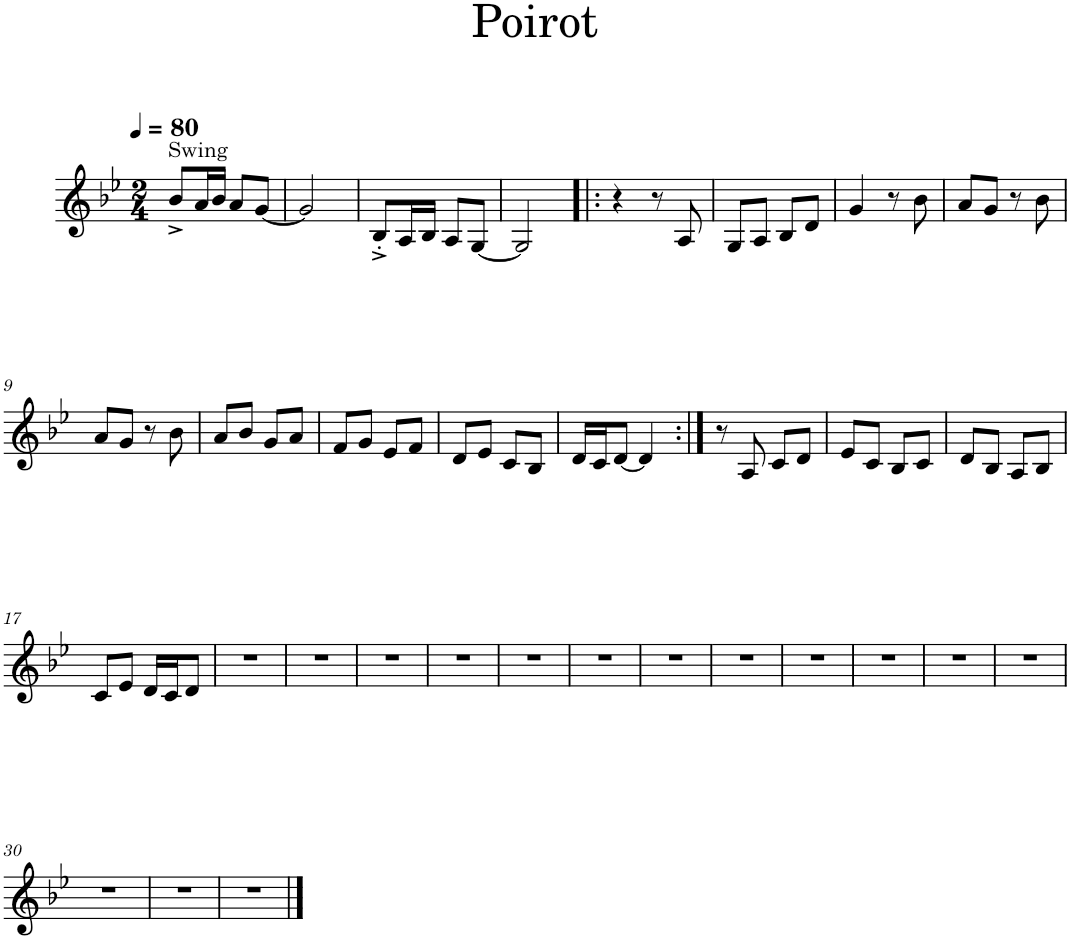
**kern
*part1
*staff1
*I"Piano
*I'Pno.
*clefG2
*k[b-e-]
*M2/4
*MM80
=1
!LO:TX:a:t=Swing
8b-^/L
16a/L
16b-/JJ
8a/L
[8g/J
=2
2g/]
=3
8B-'^/L
16A/L
16B-/JJ
8A/L
[8G/J
=4
2G/]
=5!|:
4r
8r
8A/
=6
8G/L
8A/J
8B-/L
8d/J
=7
4g/
8r
8b-\
=8
8a/L
8g/J
8r
8b-\
!!LO:LB:g=z
=9
8a/L
8g/J
8r
8b-\
=10
8a/L
8b-/J
8g/L
8a/J
=11
8f/L
8g/J
8e-/L
8f/J
=12
8d/L
8e-/J
8c/L
8B-/J
=13
16d/LL
16c/J
[8d/J
4d/]
=14:|!
8r
8A/
8c/L
8d/J
=15
8e-/L
8c/J
8B-/L
8c/J
=16
8d/L
8B-/J
8A/L
8B-/J
!!LO:LB:g=z
=17
8c/L
8e-/J
16d/LL
16c/J
8d/J
=18
2r
=19
2r
=20
2r
=21
2r
=22
2r
=23
2r
=24
2r
=25
2r
=26
2r
=27
2r
=28
2r
=29
2r
!!LO:LB:g=z
=30
2r
=31
2r
=32
2r
==
*-
